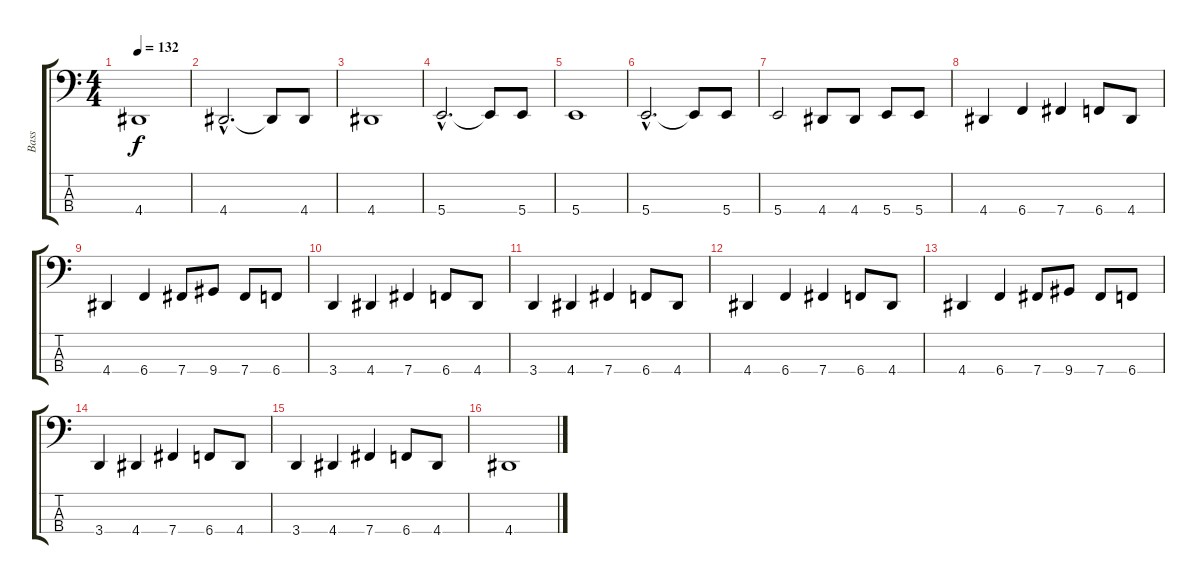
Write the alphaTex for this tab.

\track ("Bass" "Bass") {instrument electricbassfinger}
\staff {score tabs}
\tuning (D2 A1 E1 B0) {hide}
\ts (4 4)
\tempo 132
\clef f4
\ks c
4.4.1{dy f} |
4.4{hac}.2{d} 4.4{t}.8 4.4.8 |
4.4.1 |
5.4{hac}.2{d} 5.4{t}.8 5.4.8 |
5.4.1 |
5.4{hac}.2{d} 5.4{t}.8 5.4.8 |
5.4.2 4.4.8 4.4.8 5.4.8 5.4.8 |
4.4.4 6.4.4 7.4.4 6.4.8 4.4.8 |
4.4.4 6.4.4 7.4.8 9.4.8 7.4.8 6.4.8 |
3.4.4 4.4.4 7.4.4 6.4.8 4.4.8 |
3.4.4 4.4.4 7.4.4 6.4.8 4.4.8 |
4.4.4 6.4.4 7.4.4 6.4.8 4.4.8 |
4.4.4 6.4.4 7.4.8 9.4.8 7.4.8 6.4.8 |
3.4.4 4.4.4 7.4.4 6.4.8 4.4.8 |
3.4.4 4.4.4 7.4.4 6.4.8 4.4.8 |
4.4.1
